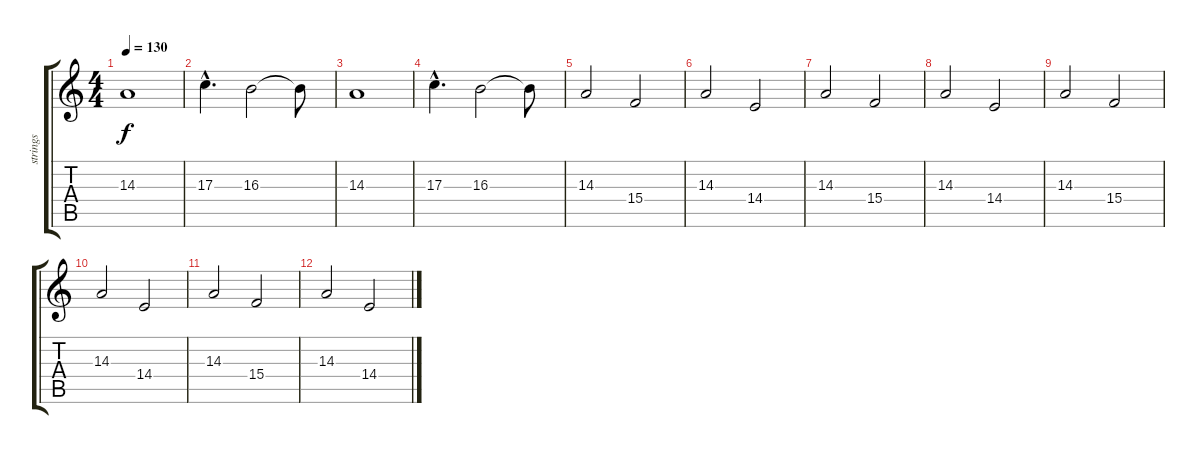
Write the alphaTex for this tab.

\track ("strings" "strings") {instrument tremolostrings}
\staff {score tabs}
\tuning (E4 B3 G3 D3 A2 E2) {hide}
\ts (4 4)
\tempo 130
\clef g2
\ks c
14.3{t}.1{dy f} |
17.3{hac}.4{d} 16.3.2 16.3{t}.8 |
14.3.1 |
17.3{hac}.4{d} 16.3.2 16.3{t}.8 |
14.3.2 15.4.2 |
14.3.2 14.4.2 |
14.3.2 15.4.2 |
14.3.2 14.4.2 |
14.3.2 15.4.2 |
14.3.2 14.4.2 |
14.3.2 15.4.2 |
14.3.2 14.4.2
